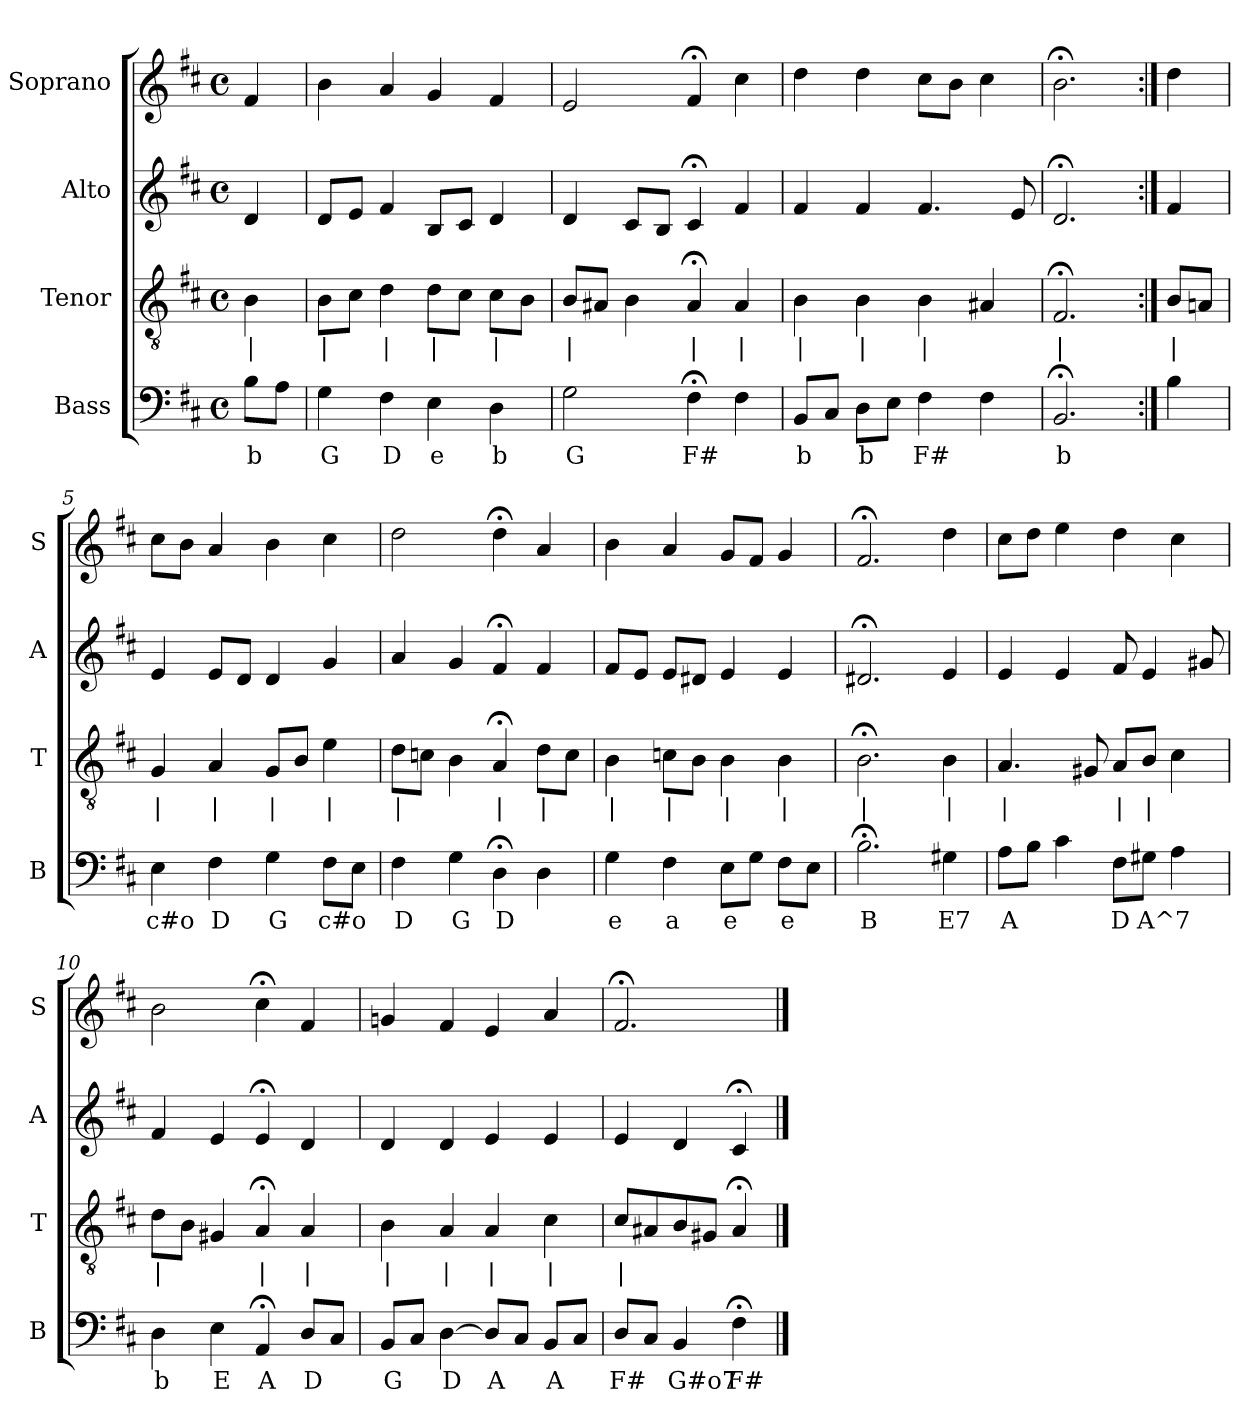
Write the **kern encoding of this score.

**kern	**text	**kern	**text	**kern	**kern
*part4	*part4	*part3	*part3	*part2	*part1
*staff4	*staff4	*staff3	*staff3	*staff2	*staff1
*I"Bass	*	*I"Tenor	*	*I"Alto	*I"Soprano
*I'B	*	*I'T	*	*I'A	*I'S
*clefF4	*	*clefGv2	*	*clefG2	*clefG2
*k[f#c#]	*	*k[f#c#]	*	*k[f#c#]	*k[f#c#]
*b:	*	*b:	*	*b:	*b:
*M4/4	*	*M4/4	*	*M4/4	*M4/4
*met(c)	*	*met(c)	*	*met(c)	*met(c)
*MM100	*	*MM100	*	*MM100	*MM100
=	=	=	=	=	=
8BL	b	4B	|	4d	4f#
8AJ	.	.	.	.	.
=1	=1	=1	=1	=1	=1
4G	G	8BL	|	8dL	4b
.	.	8c#J	.	8eJ	.
4F#	D	4d	|	4f#	4a
4E	e	8dL	|	8BL	4g
.	.	8c#J	.	8c#J	.
4D	b	8c#L	|	4d	4f#
.	.	8BJ	.	.	.
=2	=2	=2	=2	=2	=2
2G	G	8BL	|	4d	2e
.	.	8A#XJ	.	.	.
.	.	4B	.	8c#L	.
.	.	.	.	8BJ	.
4F#;<	F#	4A#;<	|	4c#;<	4f#;<
4F#	.	4A#	|	4f#	4cc#
=3	=3	=3	=3	=3	=3
8BBL	b	4B	|	4f#	4dd
8C#J	.	.	.	.	.
8DL	b	4B	|	4f#	4dd
8EJ	.	.	.	.	.
4F#	F#	4B	|	4.f#	8cc#L
.	.	.	.	.	8bJ
4F#	.	4A#X	.	.	4cc#
.	.	.	.	8e	.
=4	=4	=4	=4	=4	=4
2.BB;<	b	2.F#;<	|	2.d;<	2.b;<
=:|!	=:|!	=:|!	=:|!	=:|!	=:|!
4B	.	8BL	|	4f#	4dd
.	.	8AnJ	.	.	.
=5	=5	=5	=5	=5	=5
4E	c#o	4G	|	4e	8cc#L
.	.	.	.	.	8bJ
4F#	D	4A	|	8eL	4a
.	.	.	.	8dJ	.
4G	G	8GL	|	4d	4b
.	.	8BJ	.	.	.
8F#L	c#o	4e	|	4g	4cc#
8EJ	.	.	.	.	.
=6	=6	=6	=6	=6	=6
4F#	D	8dL	|	4a	2dd
.	.	8cnJ	.	.	.
4G	G	4B	.	4g	.
4D;<	D	4A;<	|	4f#;<	4dd;<
4D	.	8dL	|	4f#	4a
.	.	8cJ	.	.	.
=7	=7	=7	=7	=7	=7
4G	e	4B	|	8f#L	4b
.	.	.	.	8eJ	.
4F#	a	8cnL	|	8eL	4a
.	.	8BJ	.	8d#XJ	.
8EL	e	4B	|	4e	8gL
8GJ	.	.	.	.	8f#J
8F#L	e	4B	|	4e	4g
8EJ	.	.	.	.	.
=8	=8	=8	=8	=8	=8
2.B;<	B	2.B;<	|	2.d#X;<	2.f#;<
4G#X	E7	4B	|	4e	4dd
=9	=9	=9	=9	=9	=9
8AL	A	4.A	|	4e	8cc#L
8BJ	.	.	.	.	8ddJ
4c#	.	.	.	4e	4ee
.	.	8G#X	.	.	.
8F#L	D	8AL	|	8f#	4dd
8G#XJ	A^7	8BJ	|	4e	.
4A	.	4c#	.	.	4cc#
.	.	.	.	8g#X	.
=10	=10	=10	=10	=10	=10
4D	b	8dL	|	4f#	2b
.	.	8BJ	.	.	.
4E	E	4G#X	.	4e	.
4AA;<	A	4A;<	|	4e;<	4cc#;<
8DL	D	4A	|	4d	4f#
8C#J	.	.	.	.	.
=11	=11	=11	=11	=11	=11
8BBL	G	4B	|	4d	4gn
8C#J	.	.	.	.	.
[4D	D	4A	|	4d	4f#
8DL]	A	4A	|	4e	4e
8C#J	.	.	.	.	.
8BBL	A	4c#	|	4e	4a
8C#J	.	.	.	.	.
=12	=12	=12	=12	=12	=12
8DL	F#	8c#L	|	4e	2.f#;<
8C#J	.	8A#X	.	.	.
4BB	G#o7	8B	.	4d	.
.	.	8G#XJ	.	.	.
4F#;<	F#	4A#;<	.	4c#;<	.
==	==	==	==	==	==
*-	*-	*-	*-	*-	*-
